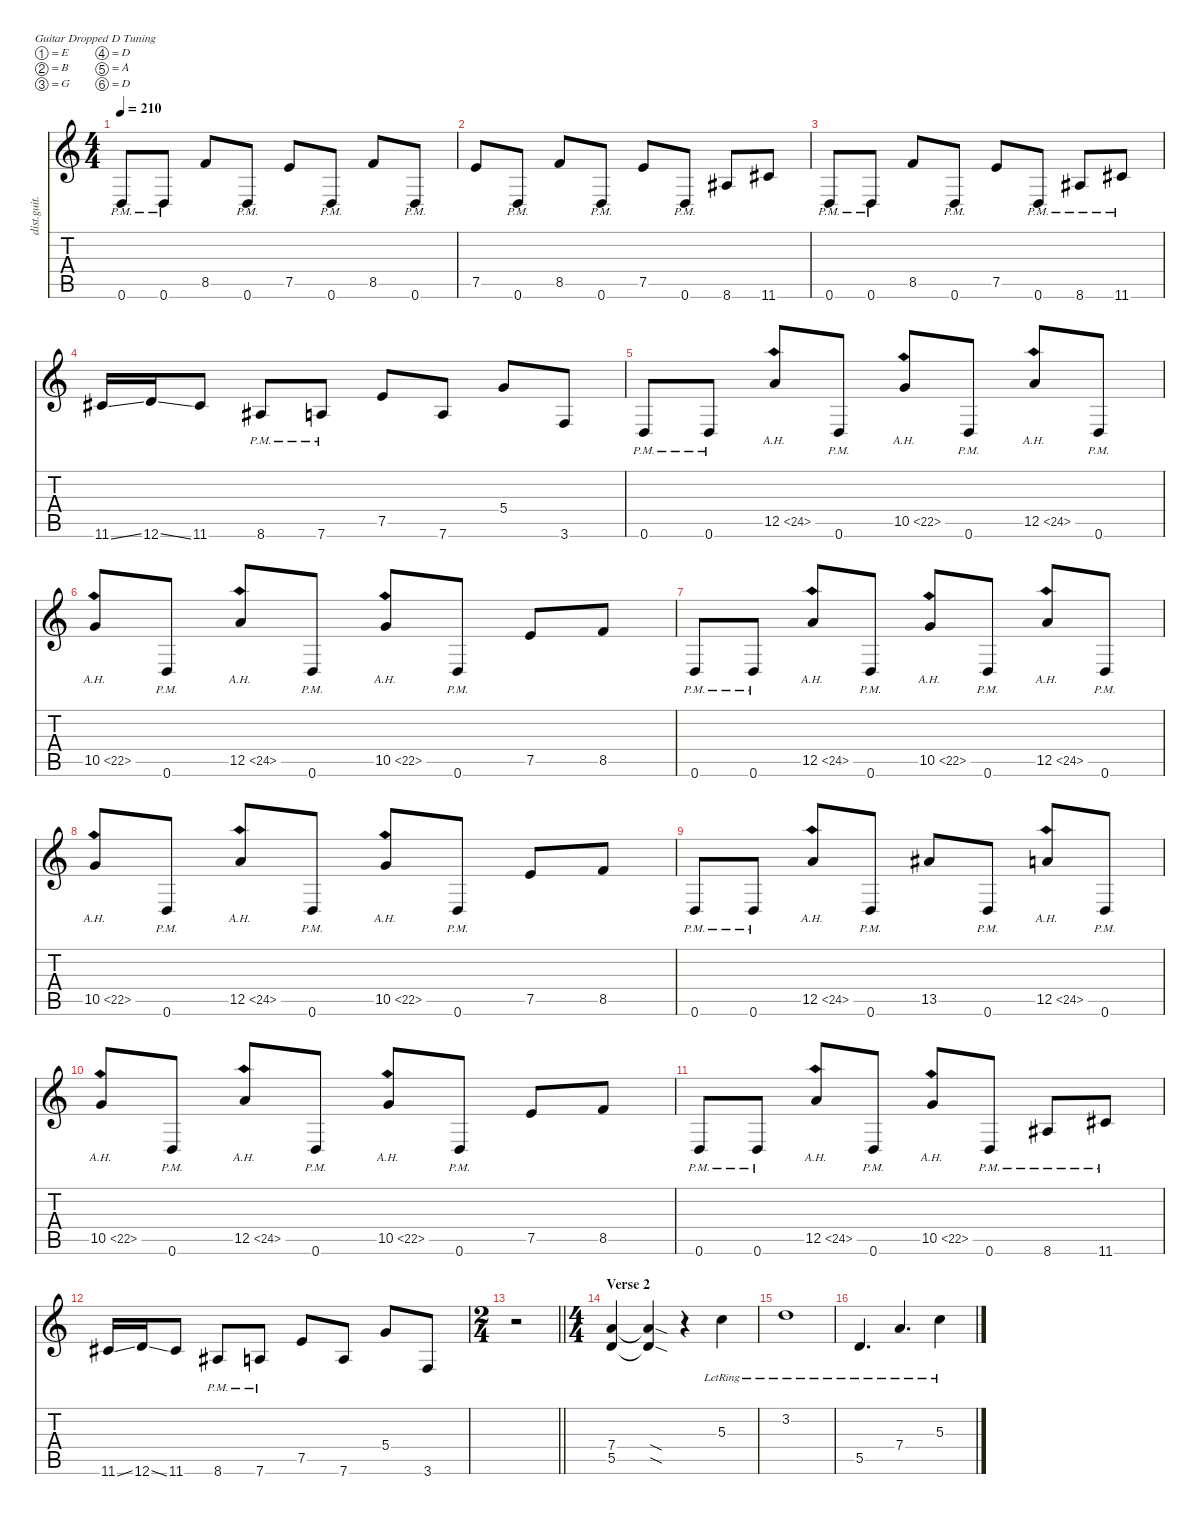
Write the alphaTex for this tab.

\defaultSystemsLayout 4
\hideDynamics
\bracketExtendMode nobrackets
\otherSystemsTrackNameOrientation horizontal
\track ("Mark Morton - Rhythm" "dist.guit.") {instrument distortionguitar}
\staff {score tabs}
\tuning (E4 B3 G3 D3 A2 D2)
\ts (4 4)
\tempo 210
\clef g2
\ks c
0.6{pm}.8{dy f beam Up} 0.6{pm}.8{beam Up} 8.5.8{beam Up} 0.6{pm}.8{beam Up} 7.5.8{beam Up} 0.6{pm}.8{beam Up} 8.5.8{beam Up} 0.6{pm}.8{beam Up} |
7.5.8{beam Up} 0.6{pm}.8{beam Up} 8.5.8{beam Up} 0.6{pm}.8{beam Up} 7.5.8{beam Up} 0.6{pm}.8{beam Up} 8.6{acc #}.8{beam Up} 11.6{acc #}.8{beam Up} |
0.6{pm}.8{beam Up} 0.6{pm}.8{beam Up} 8.5.8{beam Up} 0.6{pm}.8{beam Up} 7.5.8{beam Up} 0.6{pm}.8{beam Up} 8.6{pm acc #}.8{beam Up} 11.6{pm acc #}.8{beam Up} |
11.6{ss acc #}.16{beam Up} 12.6{ss}.16{beam Up} 11.6{acc #}.8{beam Up} 8.6{pm acc #}.8{beam Up} 7.6{pm}.8{beam Up} 7.5.8{beam Up} 7.6.8{beam Up} 5.4.8{beam Up} 3.6.8{beam Up} |
0.6{pm}.8{beam Up} 0.6{pm}.8{beam Up} 12.5{ah 12}.8{beam Up} 0.6{pm}.8{beam Up} 10.5{ah 12}.8{beam Up} 0.6{pm}.8{beam Up} 12.5{ah 12}.8{beam Up} 0.6{pm}.8{beam Up} |
10.5{ah 12}.8{beam Up} 0.6{pm}.8{beam Up} 12.5{ah 12}.8{beam Up} 0.6{pm}.8{beam Up} 10.5{ah 12}.8{beam Up} 0.6{pm}.8{beam Up} 7.5.8{beam Up} 8.5.8{beam Up} |
0.6{pm}.8{beam Up} 0.6{pm}.8{beam Up} 12.5{ah 12}.8{beam Up} 0.6{pm}.8{beam Up} 10.5{ah 12}.8{beam Up} 0.6{pm}.8{beam Up} 12.5{ah 12}.8{beam Up} 0.6{pm}.8{beam Up} |
10.5{ah 12}.8{beam Up} 0.6{pm}.8{beam Up} 12.5{ah 12}.8{beam Up} 0.6{pm}.8{beam Up} 10.5{ah 12}.8{beam Up} 0.6{pm}.8{beam Up} 7.5.8{beam Up} 8.5.8{beam Up} |
0.6{pm}.8{beam Up} 0.6{pm}.8{beam Up} 12.5{ah 12}.8{beam Up} 0.6{pm}.8{beam Up} 13.5{acc #}.8{beam Up} 0.6{pm}.8{beam Up} 12.5{ah 12}.8{beam Up} 0.6{pm}.8{beam Up} |
10.5{ah 12}.8{beam Up} 0.6{pm}.8{beam Up} 12.5{ah 12}.8{beam Up} 0.6{pm}.8{beam Up} 10.5{ah 12}.8{beam Up} 0.6{pm}.8{beam Up} 7.5.8{beam Up} 8.5.8{beam Up} |
0.6{pm}.8{beam Up} 0.6{pm}.8{beam Up} 12.5{ah 12}.8{beam Up} 0.6{pm}.8{beam Up} 10.5{ah 12}.8{beam Up} 0.6{pm}.8{beam Up} 8.6{pm acc #}.8{beam Up} 11.6{pm acc #}.8{beam Up} |
11.6{ss acc #}.16{beam Up} 12.6{ss}.16{beam Up} 11.6{acc #}.8{beam Up} 8.6{pm acc #}.8{beam Up} 7.6{pm}.8{beam Up} 7.5.8{beam Up} 7.6.8{beam Up} 5.4.8{beam Up} 3.6.8{beam Up} |
\ts (2 4)
\beaming (8 2 2)
\barLineRight lightlight
r.2{beam Down} |
\ts (4 4)
\beaming (8 2 2 2 2)
\section ("" "Verse 2")
(7.4 5.5).4{beam Up} (7.4{sod t} 5.5{sod t}).4{beam Up} r.4{beam Up} 5.3{lr}.4{beam Down} |
3.2{lr}.1{beam Down} |
5.5{lr}.4{d beam Up} 7.4{lr}.4{d beam Up} 5.3{lr}.4{beam Down}
